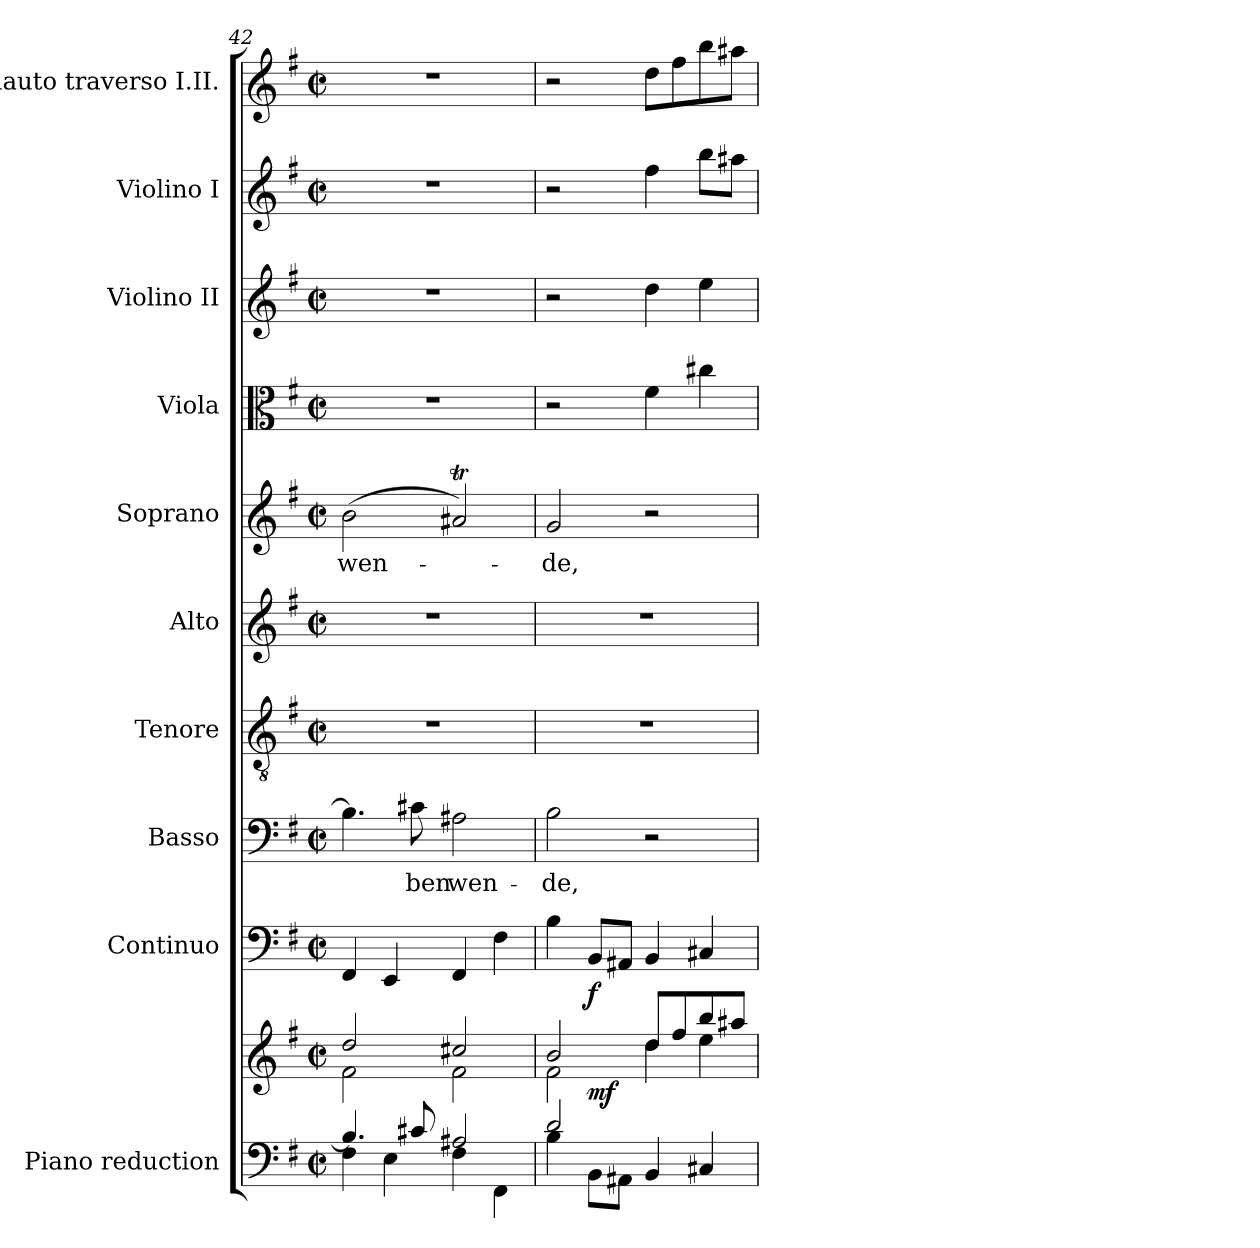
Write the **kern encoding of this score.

**kern	**kern	**dynam	**kern	**dynam	**kern	**text	**kern	**kern	**kern	**text	**kern	**kern	**kern	**kern
*part10	*part10	*part10	*part9	*part9	*part8	*part8	*part7	*part6	*part5	*part5	*part4	*part3	*part2	*part1
*staff11	*staff10	*staff10/11	*staff9	*staff9	*staff8	*staff8	*staff7	*staff6	*staff5	*staff5	*staff4	*staff3	*staff2	*staff1
*I"Piano reduction	*	*	*I"Continuo	*	*I"Basso	*	*I"Tenore	*I"Alto	*I"Soprano	*	*I"Viola	*I"Violino II	*I"Violino I	*I"Flauto traverso I.II.
*I'Pno	*	*	*	*	*	*	*	*	*	*	*I'Vla	*I'Vln	*I'Vln	*I'Fl
*clefF4	*clefG2	*	*clefF4	*	*clefF4	*	*clefGv2	*clefG2	*clefG2	*	*clefC3	*clefG2	*clefG2	*clefG2
*k[f#]	*k[f#]	*	*k[f#]	*	*k[f#]	*	*k[f#]	*k[f#]	*k[f#]	*	*k[f#]	*k[f#]	*k[f#]	*k[f#]
*M2/2	*M2/2	*	*M2/2	*	*M2/2	*	*M2/2	*M2/2	*M2/2	*	*M2/2	*M2/2	*M2/2	*M2/2
*met(c|)	*met(c|)	*	*met(c|)	*	*met(c|)	*	*met(c|)	*met(c|)	*met(c|)	*	*met(c|)	*met(c|)	*met(c|)	*met(c|)
=42	=42	=42	=42	=42	=42	=42	=42	=42	=42	=42	=42	=42	=42	=42
*^	*^	*	*	*	*	*	*	*	*	*	*	*	*	*
!	!	!	!	!	!	!	!	!	!	!	!	!LO:LY:b	!	!	!	!
4.B/]	4F#\	2dd/	2f#\	.	4FF#/	.	4.B\]	.	1r	1r	(2b\	wen-	1r	1r	1r	1r
.	4E\	.	.	.	4EE/	.	.	.	.	.	.	.	.	.	.	.
!	!	!	!	!	!	!	!	!LO:LY:b	!	!	!	!	!	!	!	!
8c#X/	.	.	.	.	.	.	8c#X\	-ben	.	.	.	.	.	.	.	.
!	!	!	!	!	!	!	!	!LO:LY:b	!	!	!	!	!	!	!	!
2A#X/	4F#\	2cc#X/	2f#\	.	4FF#/	.	2A#X\	wen-	.	.	2a#Xt/)	.	.	.	.	.
.	4FF#\	.	.	.	4F#\	.	.	.	.	.	.	.	.	.	.	.
=43	=43	=43	=43	=43	=43	=43	=43	=43	=43	=43	=43	=43	=43	=43	=43	=43
!	!	!	!	!	!	!	!	!LO:LY:b	!	!	!	!LO:LY:b	!	!	!	!
*	*	*	*^	*	*	*	*	*	*	*	*	*	*	*	*	*
2d/	4B\	2b/	2f#\	4ryy	.	4B\	.	2B\	-de,	1r	1r	2g/	-de,	2r	2r	2r	2r
!	!	!	!	!	!LO:DY:b	!	!LO:DY:b	!	!	!	!	!	!	!	!	!	!
.	8BB\L	.	.	2.ryy	mf	8BB/L	f	.	.	.	.	.	.	.	.	.	.
.	8AA#X\J	.	.	.	.	8AA#X/J	.	.	.	.	.	.	.	.	.	.	.
4BB/	2ryy	8dd/L	4dd\	.	.	4BB/	.	2r	.	.	.	2r	.	4f#\	4dd\	4ff#\	8dd\L
.	.	8ff#/	.	.	.	.	.	.	.	.	.	.	.	.	.	.	8ff#\
4C#X/	.	8bb/	4ee\	.	.	4C#X/	.	.	.	.	.	.	.	4cc#X\	4ee\	8bb\L	8bb\
.	.	8aa#X/J	.	.	.	.	.	.	.	.	.	.	.	.	.	8aa#X\J	8aa#X\J
*v	*v	*	*	*	*	*	*	*	*	*	*	*	*	*	*	*	*
*	*v	*v	*v	*	*	*	*	*	*	*	*	*	*	*	*	*
=	=	=	=	=	=	=	=	=	=	=	=	=	=	=
*-	*-	*-	*-	*-	*-	*-	*-	*-	*-	*-	*-	*-	*-	*-
